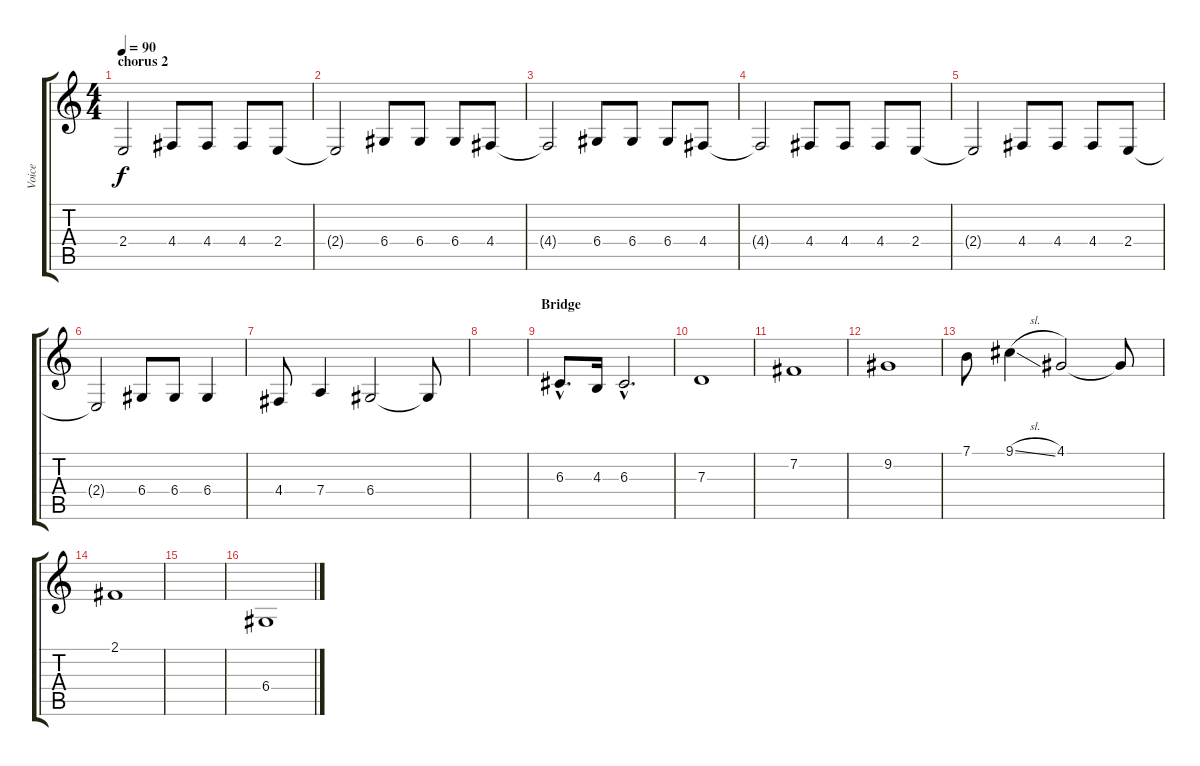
\track ("Voice" "Voice") {instrument clarinet}
\staff {score tabs}
\tuning (E4 B3 G3 D3 A2 E2) {hide}
\ts (4 4)
\section ("" "chorus 2")
\tempo 90
\clef g2
\ks c
2.4{t}.2{dy f} 4.4.8 4.4.8 4.4.8 2.4.8 |
2.4{t}.2 6.4.8 6.4.8 6.4.8 4.4.8 |
4.4{t}.2 6.4.8 6.4.8 6.4.8 4.4.8 |
4.4{t}.2 4.4.8 4.4.8 4.4.8 2.4.8 |
2.4{t}.2 4.4.8 4.4.8 4.4.8 2.4.8 |
2.4{t}.2 6.4.8 6.4.8 6.4.4 |
4.4.8 7.4.4 6.4.2 6.4{t}.8 |
|
\section ("" "Bridge")
6.3{hac}.8{d} 4.3.16 6.3{hac}.2{d} |
7.3.1 |
7.2.1 |
9.2.1 |
7.1.8 9.1{sl}.4 4.1.2 4.1{t}.8 |
2.1.1 |
|
6.4.1
